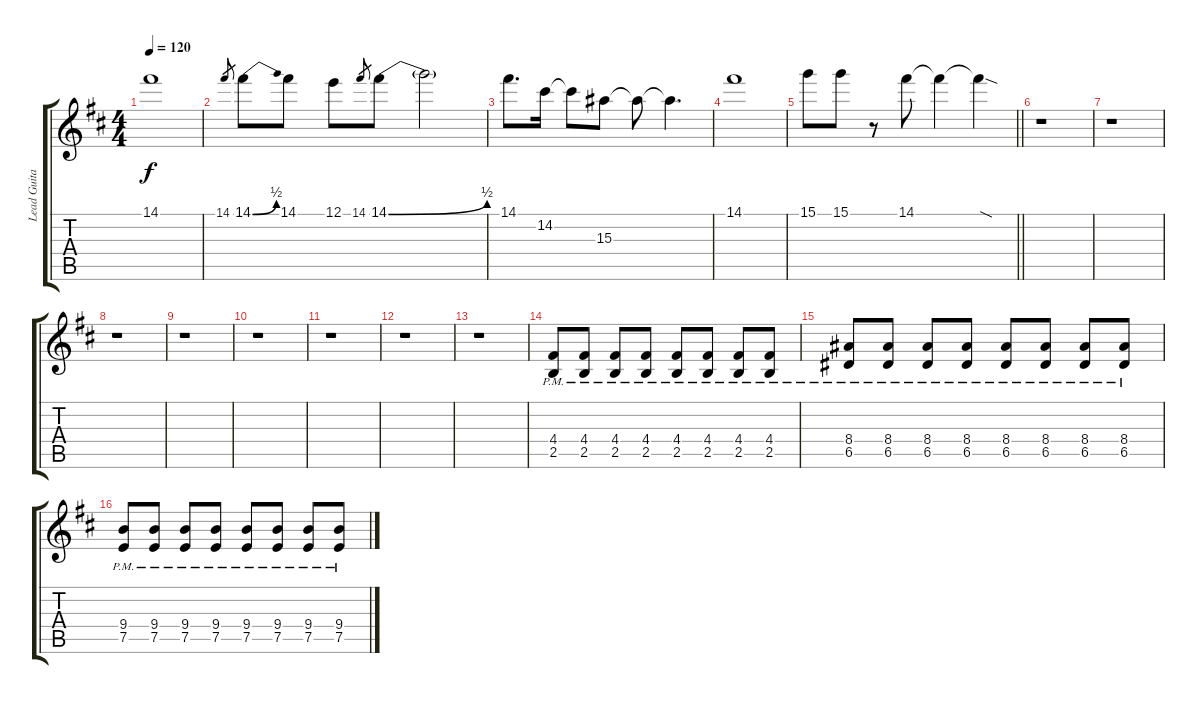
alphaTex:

\track ("Lead Guitar - Tuan" "Lead Guita") {instrument overdrivenguitar}
\staff {score tabs}
\tuning (E4 B3 G3 D3 A2 E2) {hide}
\ts (4 4)
\tempo 120
\clef g2
\ks d
14.1{t}.1{dy f} |
14.1.8{gr} 14.1{be (bend 0 0 60 2)}.8 14.1.8 12.1.8 14.1.8{gr} 14.1{be (bend 0 0 60 2)}.8 14.1{t}.2 |
14.1.8{d} 14.2.16 14.2{t}.8 15.3.8 15.3{t}.8 15.3{t}.4{d} |
14.1.1 |
\barLineRight lightlight
15.1.8 15.1.8 r.8 14.1.8 14.1{t}.4 14.1{sod t}.4 |
r.1 |
r.1 |
r.1 |
r.1 |
r.1 |
r.1 |
r.1 |
r.1 |
(4.4{pm} 2.5{pm}).8 (4.4{pm} 2.5{pm}).8 (4.4{pm} 2.5{pm}).8 (4.4{pm} 2.5{pm}).8 (4.4{pm} 2.5{pm}).8 (4.4{pm} 2.5{pm}).8 (4.4{pm} 2.5{pm}).8 (4.4{pm} 2.5{pm}).8 |
(8.4{pm} 6.5{pm}).8 (8.4{pm} 6.5{pm}).8 (8.4{pm} 6.5{pm}).8 (8.4{pm} 6.5{pm}).8 (8.4{pm} 6.5{pm}).8 (8.4{pm} 6.5{pm}).8 (8.4{pm} 6.5{pm}).8 (8.4{pm} 6.5{pm}).8 |
(9.4{pm} 7.5{pm}).8 (9.4{pm} 7.5{pm}).8 (9.4{pm} 7.5{pm}).8 (9.4{pm} 7.5{pm}).8 (9.4{pm} 7.5{pm}).8 (9.4{pm} 7.5{pm}).8 (9.4{pm} 7.5{pm}).8 (9.4{pm} 7.5{pm}).8
